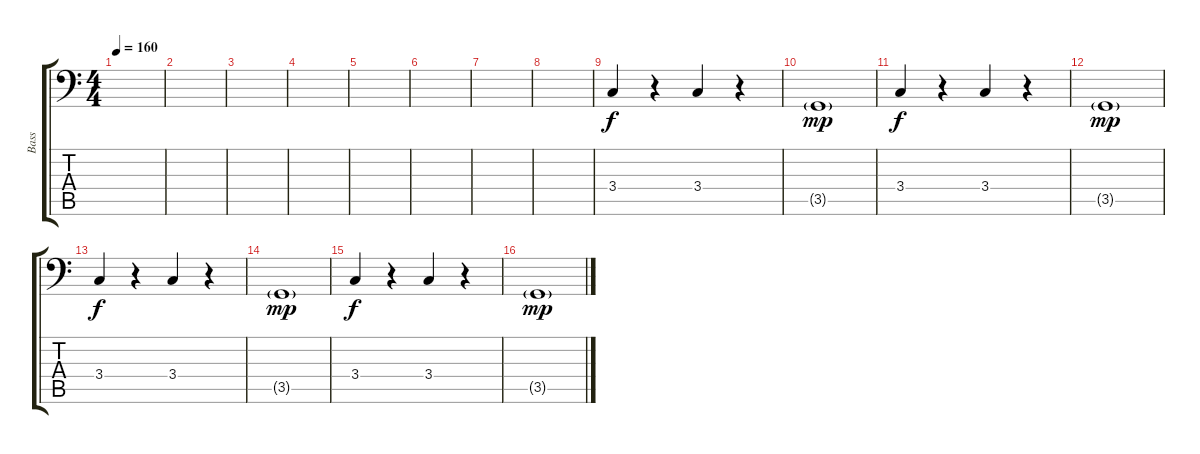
\track ("Bass" "Bass") {instrument electricbassfinger}
\staff {score tabs}
\tuning (C3 G2 D2 A1 E1 B0) {hide}
\ts (4 4)
\tempo 160
\clef f4
\ks c
|
|
|
|
|
|
|
|
3.4.4{dy f} r.4 3.4.4 r.4 |
3.5{g}.1{dy mp} |
3.4.4{dy f} r.4 3.4.4 r.4 |
3.5{g}.1{dy mp} |
3.4.4{dy f} r.4 3.4.4 r.4 |
3.5{g}.1{dy mp} |
3.4.4{dy f} r.4 3.4.4 r.4 |
3.5{g}.1{dy mp}
